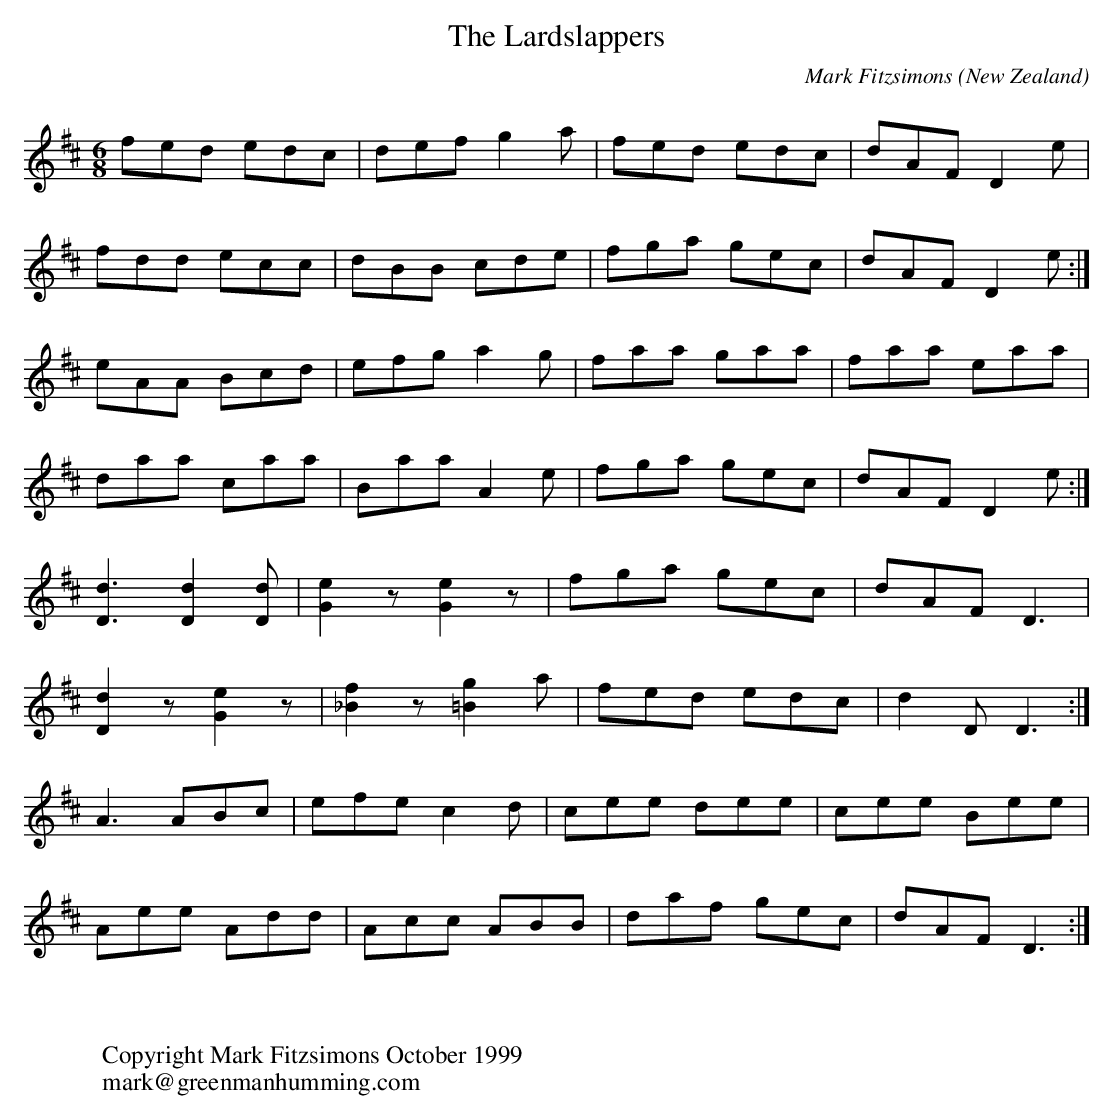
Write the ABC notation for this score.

X:1
T:The Lardslappers
Q:450
O:New Zealand
M:6/8
C:Mark Fitzsimons
K:D
fed edc|def g2a|fed edc|dAF D2 e|
fdd ecc|dBB cde|fga gec|dAF D2e:|
eAA Bcd|efg a2g|faa gaa|faa eaa|
daa caa|Baa A2e|fga gec|dAF D2e:|
[d3D3][d2D2][dD]|[e2G2]z [e2G2]z|fga gec|dAF D3|
[d2D2]z [e2G2]z|[f2_B2]z[g2=B2]a|fed edc|d2D D3:|
A3 ABc|efe c2d|cee dee|cee Bee|
Aee Add|Acc ABB|daf gec|dAF D3:|
W:
W:
W:Copyright Mark Fitzsimons October 1999
W:mark@greenmanhumming.com
